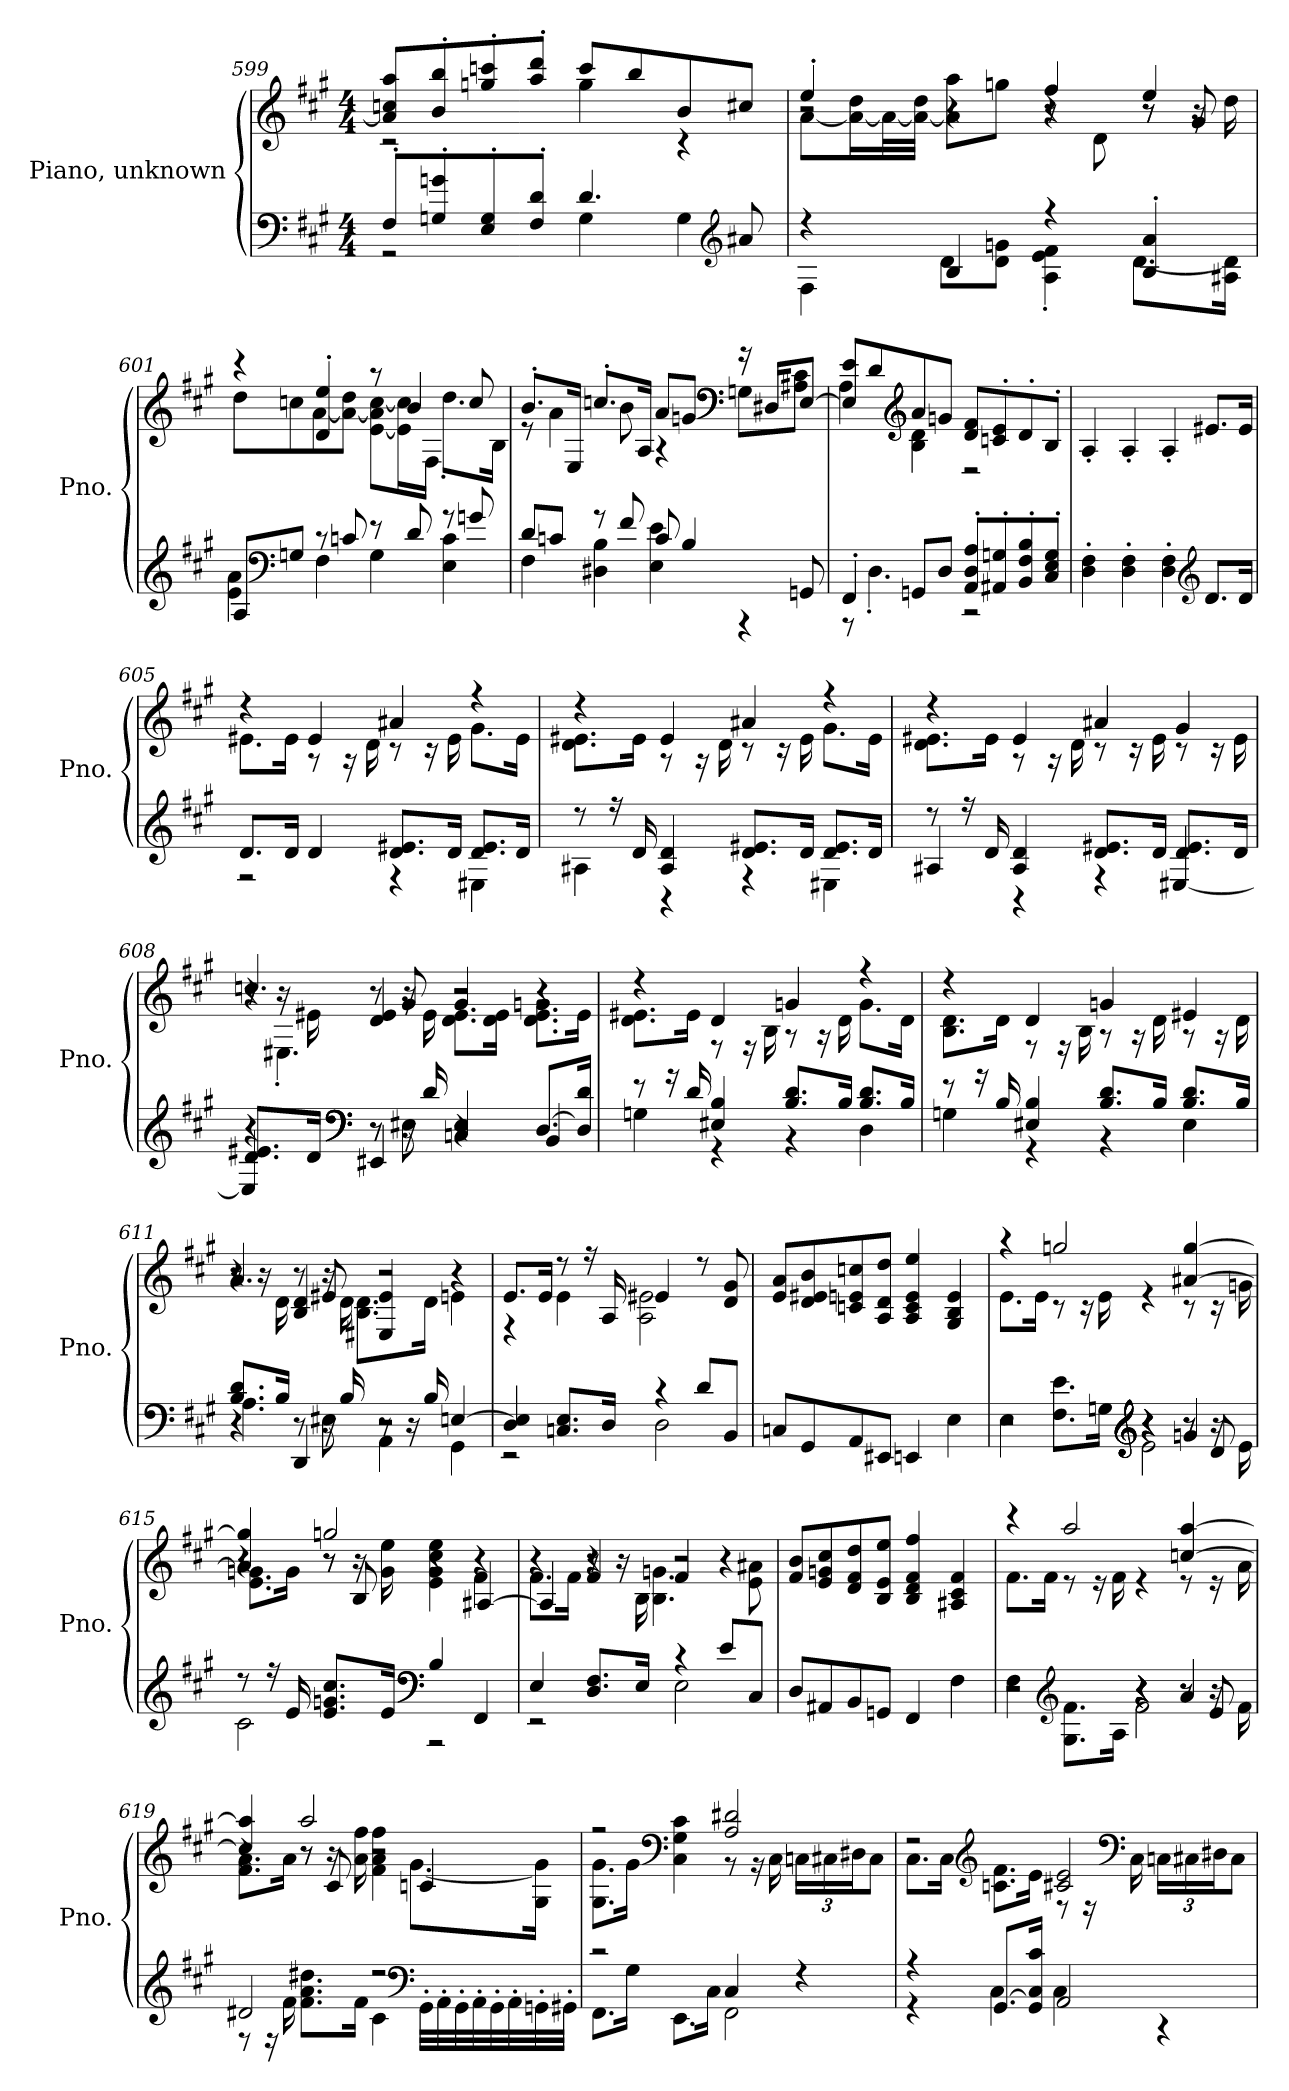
**kern	**kern
*part1	*part1
*staff2	*staff1
*I"Piano, unknown	*
*I'Pno.	*
*clefF4	*clefG2
*k[f#c#g#]	*k[f#c#g#]
*M4/4	*M4/4
=599	=599
*^	*^
8F#'/L	2r	8a/] 8ccn/ 8aa/L	2r
8Gn/' 8gn/'	.	8b/' 8bb/'	.
8E/' 8G/'	.	8ggn/' 8cccn/'	.
8F#/' 8d/'J	.	8aa/' 8ddd/'J	.
4.d/	4G\	8ccc/L	4gg\
.	.	8bb/	.
.	4G\	8b/	4r
*clefG2	*	*	*
8a#X/	.	8cc#X/J	.
!!LO:LB:g=z
=600	=600	=600	=600
*	*	*	*^
4r	4F#\	4ee'/	[8a\L	2r
.	.	.	16a\_ 16dd\L	.
.	.	.	32a\L_	.
.	.	.	32a\_ 32dd\JJJ	.
4B/	8d\L	4r	8a\] 8aa\L	.
.	8d\ 8gn\J	.	8ggn\J	.
4r	4A\' 4e\' 4f#\'	4ff#/	8r	4r
.	.	.	8d\	.
4B/' 4a/'	[8.d\L	4ee/	8r	8r
.	.	.	16r	8g#/
.	16A#X\ 16d\]Jk	.	16dd\	.
*	*	*	*v	*v
=601	=601	=601	=601
8A/L	4e\ 4a\	4r	8dd\L
*clefF4	*	*	*
8Gn/J	.	.	8ccn\
8r	4F#\	4d/' 4ee/'	[8a\
8cn/	.	.	8a\_ 8dd\J
8r	4G\	8r	[8e\ 8a\] [8cc\L
8d/	.	4b/	16e\] 16cc\]L
.	.	.	16F#\JJ
8r	4E\ 4c\	.	8.dd'\L
8gn/	.	8cc/	.
.	.	.	16B\Jk
!!LO:PB:g=z	!!
=602	=602	=602	=602
8d/L	4F#\	8.b'/L	8r
8cn/J	.	.	4a\
.	.	16E/Jk	.
8r	4D#X\ 4B\	8.ccn'/L	.
8f#/	.	.	8b\
.	.	16A/Jk	.
8c/	4E\ 4e\	8a/L	4r
4B/	.	8gn/J	.
*	*	*clefF4	*
.	4r	16r	8Gn\L
.	.	16D#X/KL	.
8GGn/	.	[8E/J	8A#X\ 8c#\J
=603	=603	=603	=603
4FF#'/	8r	8E/] 8e/L	4A\
.	4.D'\	8d/	.
*	*	*clefG2	*
8GGn/L	.	8a/	4B\ 4d\
8D/J	.	8gn/J	.
8AA/' 8D/' 8A/'L	2r	8d/ 8f#/L	2r
8AA#X/' 8Gn/'	.	8cn/' 8e/'	.
8BB/' 8F#/' 8B/'	.	8d'/	.
8C#/' 8E/' 8G/'J	.	8B'/J	.
*v	*v	*	*
*	*v	*v
=604	=604
4D\' 4F#\'	4A'/
4D\' 4F#\'	4A'/
4D\' 4F#\'	4A'/
*clefG2	*
8.d/L	8.e#X/L
16d/Jk	16e#/Jk
!!LO:LB:g=z
=605	=605
*^	*^
8.d/L	2r	4r	8.e#X\L
16d/Jk	.	.	16e#\Jk
4d/	.	4e#/	8r
.	.	.	16r
.	.	.	16d\
8.d/ 8.e#X/L	4r	4a#X/	8r
.	.	.	16r
16d/Jk	.	.	16e#\
8.d/ 8.e#/L	4E#X\	4r	8.g#\L
16d/Jk	.	.	16e#\Jk
=606	=606	=606	=606
8r	4A#X\	4r	8.d\ 8.e#X\L
16r	.	.	.
16d/	.	.	16e#\Jk
4A#/ 4d/	4r	4e#/	8r
.	.	.	16r
.	.	.	16d\
8.d/ 8.e#X/L	4r	4a#X/	8r
.	.	.	16r
16d/Jk	.	.	16e#\
8.d/ 8.e#/L	4E#X\	4r	8.g#\L
16d/Jk	.	.	16e#\Jk
!!LO:LB:g=z	!!
=607	=607	=607	=607
8r	4A#X/	4r	8.d\ 8.e#X\L
16r	.	.	.
16d/	.	.	16e#\Jk
4A#/ 4d/	4r	4e#/	8r
.	.	.	16r
.	.	.	16d\
8.d/ 8.e#X/L	4r	4a#X/	8r
.	.	.	16r
16d/Jk	.	.	16e#\
8.d/ 8.e#/L	[4E#X/	4g#/	8r
.	.	.	16r
16d/Jk	.	.	16e#\
=608	=608	=608	=608
*	*^	*^	*^
8.d/ 8.e#X/L	4r	4E#/]	4.ccn/	8r	4r	8r
.	.	.	.	16r	.	4.E#X'\
16d/Jk	.	.	.	16e#X\	.	.
*clefF4	*	*	*	*	*	*
8r	8r	4EE#X/	.	8r	4d/ 4e#/	.
16r	8E#X\	.	8g#/	16r	.	.
16d/	.	.	.	16e#\	.	.
4Cn/ 4E#/	2r	4r	4g#/	8.d\ 8.e#\L	2r	2r
.	.	.	.	16d\ 16e#\Jk	.	.
[8.D/L	.	4BB/	4r	8.d\ 8.e#\ 8.gn\L	.	.
16D/] 16d/Jk	.	.	.	16e#\Jk	.	.
*	*v	*v	*	*	*	*
*	*	*	*v	*v	*v
!!LO:LB:g=z
=609	=609	=609	=609
8r	4Gn\	4r	8.d\ 8.e#X\L
16r	.	.	.
16d/	.	.	16e#\Jk
4E#X/ 4B/	4r	4d/	8r
.	.	.	16r
.	.	.	16B\
8.B/ 8.d/L	4r	4gn/	8r
.	.	.	16r
16B/Jk	.	.	16d\
8.B/ 8.d/L	4D\	4r	8.g\L
16B/Jk	.	.	16d\Jk
=610	=610	=610	=610
8r	4Gn\	4r	8.B\ 8.d\L
16r	.	.	.
16B/	.	.	16d\Jk
4E#X/ 4B/	4r	4d/	8r
.	.	.	16r
.	.	.	16B\
8.B/ 8.d/L	4r	4gn/	8r
.	.	.	16r
16B/Jk	.	.	16d\
8.B/ 8.d/L	4E#\	4e#X/	8r
.	.	.	16r
16B/Jk	.	.	16d\
!!LO:LB:g=z
=611	=611	=611	=611
*	*^	*	*^
8.B/ 8.d/L	4.A\	4r	4.a/	8r	4r
.	.	.	.	16r	.
16B/Jk	.	.	.	16d\	.
8r	.	4DD/	.	8r	4B/ 4d/
16r	8E#X\	.	8e#X/	16r	.
16B/	.	.	.	16d\	.
8r	4AA\	2r	4E#X/ 4e#/	8.B\ 8.d\L	2r
16r	.	.	.	.	.
16B/	.	.	.	16d\Jk	.
[4En/	4GG#\	.	4r	4en\	.
*	*v	*v	*	*	*
*	*	*	*v	*v
=612	=612	=612	=612
4D/ 4E/]	2r	8.e/L	4r
.	.	16e/Jk	.
8.Cn/ 8.E/L	.	8r	4e\
.	.	16r	.
16D/Jk	.	16A/	.
4r	2D\	4e/	2A\ 2e#X\
8d/L	.	8r	.
8BB/J	.	8d/ 8g#/	.
*v	*v	*	*
*	*v	*v
=613	=613
8Cn/L	8e/ 8a/L
8GG#/	8d/ 8e#X/ 8b/
8AA/	8cn/ 8en/ 8ccn/
8EE#X/J	8A/ 8d/ 8dd/J
4EEn/	4A/ 4c/ 4e/ 4ee/
4E\	4G#/ 4B/ 4e/
!!LO:LB:g=z
=614	=614
*^	*^
*	*^	*	*
*	*	*^	*	*
2r	2r	2r	4E\	4r	8.e\L
.	.	.	.	.	16e\Jk
.	.	.	8.F#\ 8.e\L	2ggn/	8r
.	.	.	.	.	16r
.	.	.	16Gn\Jk	.	16e\
*clefG2	*	*	*	*	*
4r	2e\	4r	4r	.	4r
4gn/	.	8r	8r	[4a#X/ [4gg/	8r
.	.	8d/	16r	.	16r
.	.	.	16e\	.	16gn\
*	*v	*v	*v	*	*
=615	=615	=615	=615
*	*	*	*^
8r	2c#\	4a#/] 4gg/]	8.e\ 8.gn\L	4r
16r	.	.	.	.
16e/	.	.	16g\Jk	.
8.e/ 8.gn/ 8.cc#/L	.	2ggn/	8r	8r
.	.	.	16r	8B/
16e/Jk	.	.	16g\ 16ee\	.
*clefF4	*	*	*	*
4B/	2r	.	4e\ 4g\ 4cc#\ 4ee\	4r
4FF#/	.	4r	4f#\	[4A#X/
=616	=616	=616	=616	=616
4E/	2r	4r	8.f#\L	4A#/]
.	.	.	16f#\Jk	.
8.D/ 8.F#/L	.	4f#/	8r	4r
.	.	.	16r	.
16E/Jk	.	.	16B\	.
4r	2E\	4f#/	4.B\ 4.gn\	2r
8e/L	.	4r	.	.
8C#/J	.	.	8e\ 8a#X\	.
*v	*v	*	*	*
*	*v	*v	*v
!!LO:PB:g=z
=617	=617
8D/L	8f#/ 8b/L
8AA#X/	8e/ 8gn/ 8cc#/
8BB/	8d/ 8f#/ 8dd/
8GGn/J	8B/ 8e/ 8ee/J
4FF#/	4B/ 4d/ 4f#/ 4ff#/
4F#\	4A#X/ 4c#/ 4f#/
=618	=618
*^	*^
*	*^	*	*
*	*	*^	*	*
2r	2r	2r	4F#\	4r	8.f#\L
.	.	.	.	.	16f#\Jk
*clefG2	*	*	*	*	*
.	.	.	8.G#\ 8.f#\L	2aa/	8r
.	.	.	.	.	16r
.	.	.	16A\Jk	.	16f#\
4r	2f#\	4r	4r	.	4r
4a/	.	8r	8r	[4ccn/ [4aa/	8r
.	.	8e/	16r	.	16r
.	.	.	16f#\	.	16a\
*	*v	*v	*v	*	*
=619	=619	=619	=619
*	*	*	*^
2d#X/	8r	4cc/] 4aa/]	8.f#\ 8.a\L	4r
.	16r	.	.	.
.	16f#\	.	16a\Jk	.
.	8.f#\ 8.a\ 8.dd#X\L	2aa/	8r	8r
.	.	.	16r	8c#/
.	16f#\Jk	.	16a\ 16ff#\	.
2r	4c#\	.	4f#\ 4a\ 4ff#\	2r
*clefF4	*	*	*	*
.	32GG#'\LLL	4cn/	[8.g#\L	.
.	32AA'\	.	.	.
.	32GG#'\	.	.	.
.	32AA'\	.	.	.
.	32GG#'\	.	.	.
.	32AA'\	.	.	.
.	32GGn'\	.	16G#\ 16g#\]Jk	.
.	32GG#X'\JJJ	.	.	.
*	*	*	*v	*v
!!LO:LB:g=z
=620	=620	=620	=620
2r	8.FF#\L	2r	8.G#\ 8.g#\L
.	16G#\Jk	.	16g#\Jk
*	*	*clefF4	*
.	8.EE\L	.	4C#\ 4G#\ 4c#\
.	16C#\Jk	.	.
4C#/	2FF#\	2A/ 2d#X/	8r
.	.	.	16r
.	.	.	16C#\
*	*	*	*Xbrackettup
4r	.	.	24Cn\LL
.	.	.	24C#X\
.	.	.	24D#X\J
.	.	.	8C#\J
=621	=621	=621	=621
4r	4r	2r	8.C#\L
.	.	.	16C#\Jk
*	*	*clefG2	*
[8.GG#/L	4C#\	.	8.cn\ 8.f#\L
16GG#/] 16C#/ 16c#/Jk	.	.	16e\Jk
2AA/	4C#\	2c#X/ 2e/	8r
.	.	.	16r
*	*	*clefF4	*
.	.	.	16C#\
.	4r	.	24Cn\LL
.	.	.	24C#X\
.	.	.	24D#X\J
.	.	.	8C#\J
*v	*v	*	*
*	*v	*v
=	=
*-	*-
